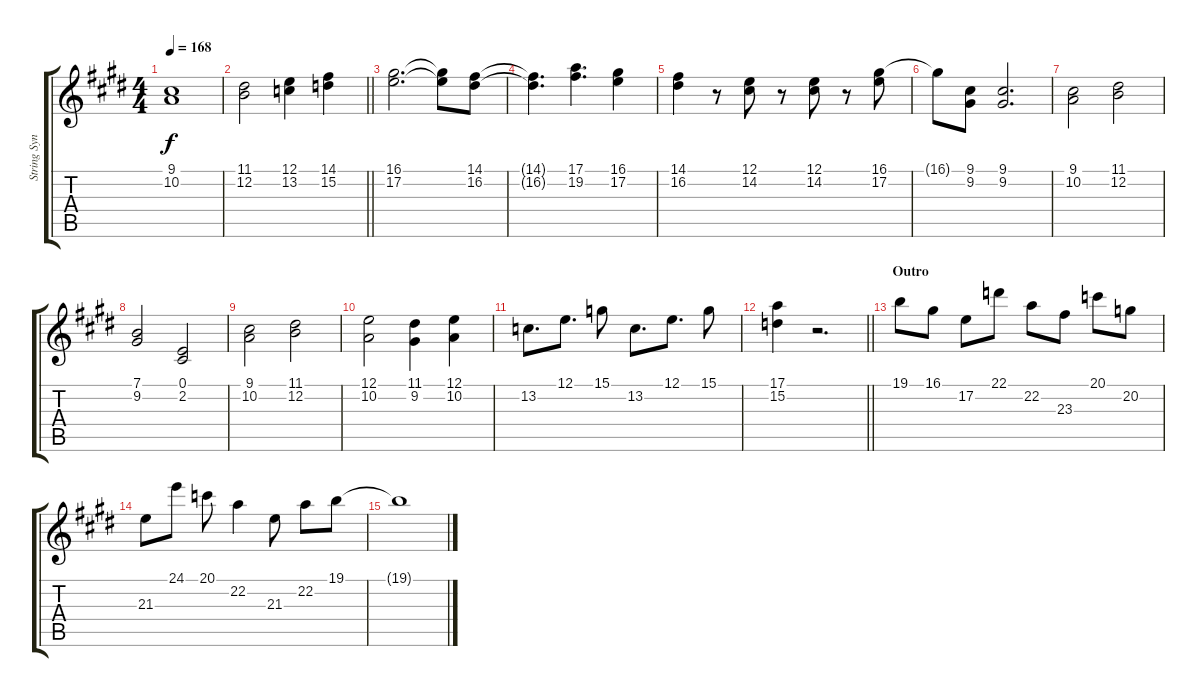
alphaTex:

\track ("String Synth" "String Syn") {instrument stringensemble1}
\staff {score tabs}
\tuning (E4 B3 G3 D3 A2 E2) {hide}
\ts (4 4)
\tempo 168
\clef g2
\ks e
(9.1 10.2).1{dy f} |
\barLineRight lightlight
(11.1 12.2).2 (12.1 13.2).4 (14.1 15.2).4 |
(16.1 17.2).2{d} (16.1{t} 17.2{t}).8 (14.1 16.2).8 |
(14.1{t} 16.2{t}).4{d} (17.1 19.2).4{d} (16.1 17.2).4 |
(14.1 16.2).4 r.8 (12.1 14.2).8 r.8 (12.1 14.2).8 r.8 (16.1 17.2).8 |
16.1{t}.8 (9.1 9.2).8 (9.1 9.2).2{d} |
(9.1 10.2).2 (11.1 12.2).2 |
(7.1 9.2).2 (0.1 2.2).2 |
(9.1 10.2).2 (11.1 12.2).2 |
(12.1 10.2).2 (11.1 9.2).4 (12.1 10.2).4 |
13.2.8{d} 12.1.8{d} 15.1.8 13.2.8{d} 12.1.8{d} 15.1.8 |
\barLineRight lightlight
(17.1 15.2).4 r.2{d} |
\section ("" "Outro")
19.1.8 16.1.8 17.2.8 22.1.8 22.2.8 23.3.8 20.1.8 20.2.8 |
21.3.8 24.1.8 20.1.8 22.2.4 21.3.8 22.2.8 19.1.8 |
19.1{t}.1
